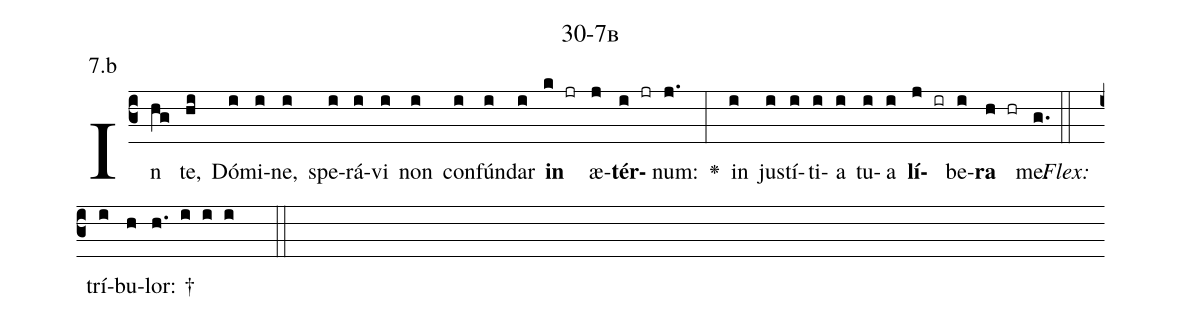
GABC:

name: 30-7b;
annotation: 7.b;
%%
(c3)In(hg) te,(hi) Dó(i)mi(i)ne,(i) spe(i)rá(i)vi(i) non(i) con(i)fún(i)dar(i) <b>in</b>(k jr) æ(j)<b>tér</b>(i jr)num:(j.) <v>\greheightstar</v>(:) in(i) jus(i)tí(i)ti(i)a(i) tu(i)a(i) <b>lí</b>(j ir)be(i)<b>ra</b>(h hr) me.(g.) (::)
<i>Flex:</i>()  trí(i)bu(h)lor: †(h. i i i  ::)

%E(i) u(i) o(j) u(i) a(h) e.(g.) (::)
